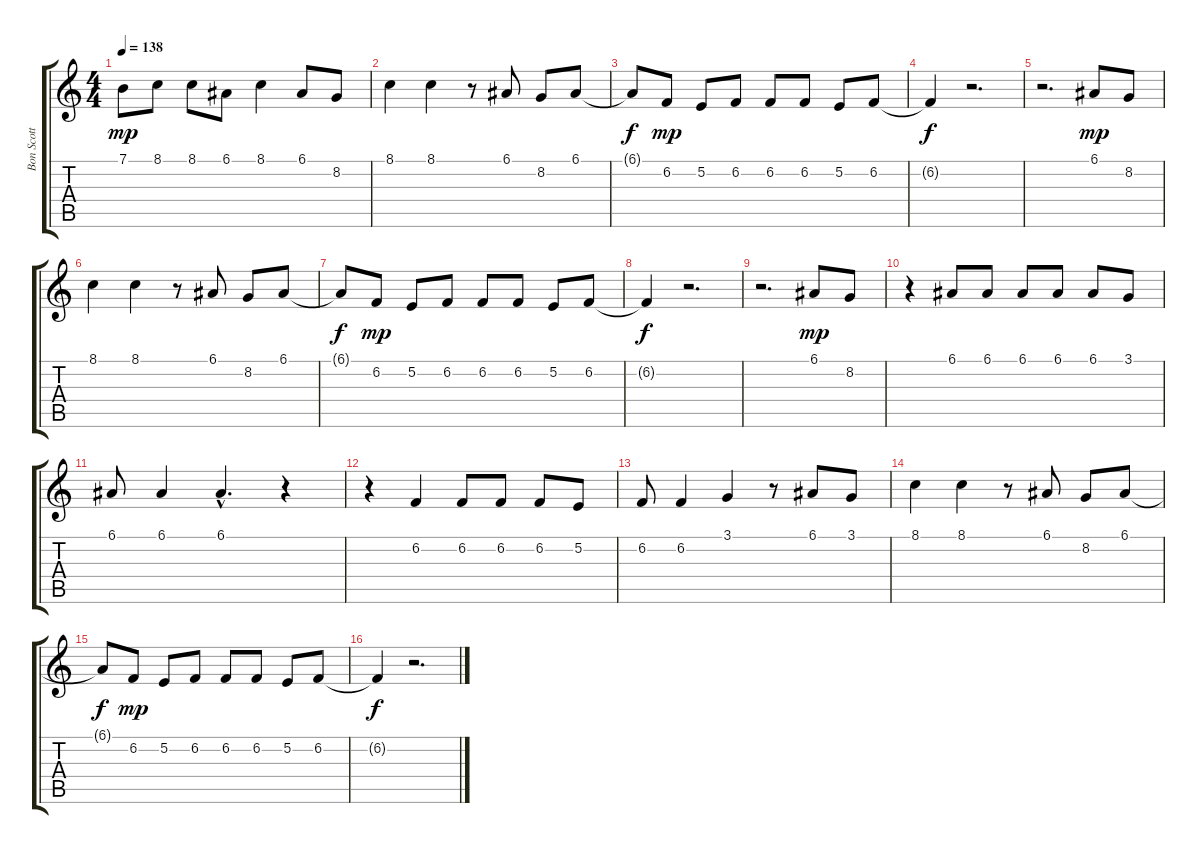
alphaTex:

\track ("Bon Scott" "Bon Scott") {instrument synthvoice}
\staff {score tabs}
\tuning (E4 B3 G3 D3 A2 E2) {hide}
\ts (4 4)
\tempo 138
\clef g2
\ks c
7.1.8{dy mp} 8.1.8 8.1.8 6.1.8 8.1.4 6.1.8 8.2.8 |
8.1.4 8.1.4 r.8 6.1.8 8.2.8 6.1.8 |
6.1{t}.8{dy f} 6.2.8{dy mp} 5.2.8 6.2.8 6.2.8 6.2.8 5.2.8 6.2.8 |
6.2{t}.4{dy f} r.2{d} |
r.2{d} 6.1.8{dy mp} 8.2.8 |
8.1.4 8.1.4 r.8 6.1.8 8.2.8 6.1.8 |
6.1{t}.8{dy f} 6.2.8{dy mp} 5.2.8 6.2.8 6.2.8 6.2.8 5.2.8 6.2.8 |
6.2{t}.4{dy f} r.2{d} |
r.2{d} 6.1.8{dy mp} 8.2.8 |
r.4 6.1.8 6.1.8 6.1.8 6.1.8 6.1.8 3.1.8 |
6.1.8 6.1.4 6.1{hac}.4{d} r.4 |
r.4 6.2.4 6.2.8 6.2.8 6.2.8 5.2.8 |
6.2.8 6.2.4 3.1.4 r.8 6.1.8 3.1.8 |
8.1.4 8.1.4 r.8 6.1.8 8.2.8 6.1.8 |
6.1{t}.8{dy f} 6.2.8{dy mp} 5.2.8 6.2.8 6.2.8 6.2.8 5.2.8 6.2.8 |
6.2{t}.4{dy f} r.2{d}
